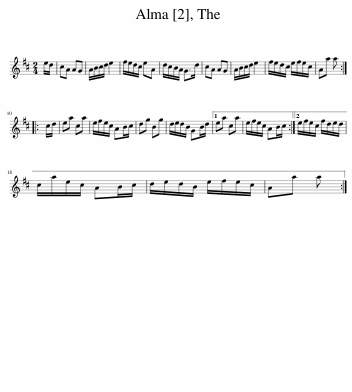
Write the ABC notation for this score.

X:1
L:1/8
M:2/4
I:linebreak $
K:D
V:1 treble
V:1
 e/d/ | cA AG | A/B/c/d/ e2 | f/e/d/c/ eA | d/c/B/A/ G>d | %5
 cA AG | A/B/c/d/ e2 | f/e/d/c/ e/f/e/c/ | Aa a ::$ c/d/ | %10
 ea ca | e/f/e/c/ AB/c/ | dg Bg | d/e/d/B/ GB/d/ |1 ea ca | %15
 e/f/e/c/ AB/c/ :|2 e/f/e/c/ f/d/e/d/ |$ c/a/e/c/ AB/c/ | d/e/d/B/ e/f/e/c/ | Aa a :| %20
